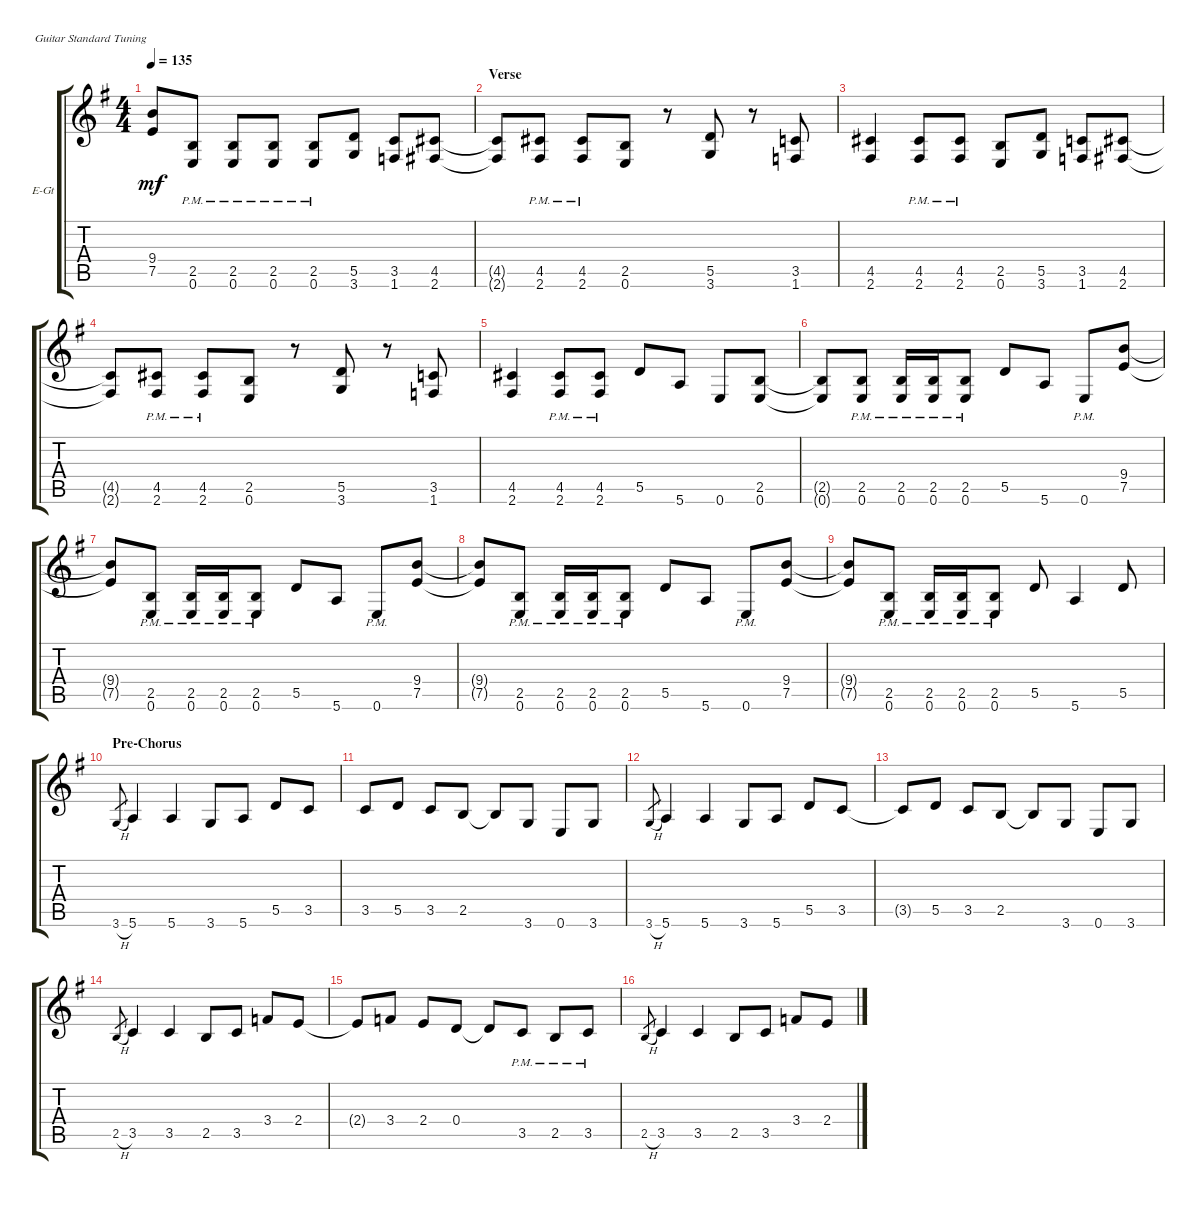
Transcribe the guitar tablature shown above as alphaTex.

\defaultSystemsLayout 4
\bracketExtendMode groupsimilarinstruments
\firstSystemTrackNameOrientation horizontal
\otherSystemsTrackNameOrientation horizontal
\track ("Electric Guitar" "E-Gt") {instrument distortionguitar}
\staff {score tabs}
\tuning (E4 B3 G3 D3 A2 E2)
\ts (4 4)
\tempo 135
\clef g2
\ks g
(9.4{t} 7.5{t}).8{dy mf} (2.5{pm} 0.6{pm}).8 (0.6{pm} 2.5{pm}).8 (2.5{pm} 0.6{pm}).8 (0.6{pm} 2.5{pm}).8 (5.5 3.6).8 (1.6 3.5).8 (4.5 2.6).8 |
\section ("" "Verse")
(4.5{t} 2.6{t}).8 (2.6{pm} 4.5{pm}).8 (2.6{pm} 4.5{pm}).8 (2.5 0.6).8 r.8 (3.6 5.5).8 r.8 (3.5 1.6).8 |
(2.6 4.5).4 (4.5{pm} 2.6{pm}).8 (2.6{pm} 4.5{pm}).8 (2.5 0.6).8 (3.6 5.5).8 (3.5 1.6).8 (2.6 4.5).8 |
(4.5{t} 2.6{t}).8 (2.6{pm} 4.5{pm}).8 (4.5{pm} 2.6{pm}).8 (0.6 2.5).8 r.8 (5.5 3.6).8 r.8 (1.6 3.5).8 |
(2.6 4.5).4 (4.5{pm} 2.6{pm}).8 (4.5{pm} 2.6{pm}).8 5.5.8 5.6.8 0.6.8 (0.6 2.5).8 |
(2.5{t} 0.6{t}).8 (0.6{pm} 2.5{pm}).8 (0.6{pm} 2.5{pm}).16 (0.6{pm} 2.5{pm}).16 (0.6{pm} 2.5{pm}).8 5.5.8 5.6.8 0.6{pm}.8 (7.5 9.4).8 |
(9.4{t} 7.5{t}).8 (2.5{pm} 0.6{pm}).8 (2.5{pm} 0.6{pm}).16 (2.5{pm} 0.6{pm}).16 (2.5{pm} 0.6{pm}).8 5.5.8 5.6.8 0.6{pm}.8 (7.5 9.4).8 |
(9.4{t} 7.5{t}).8 (2.5{pm} 0.6{pm}).8 (2.5{pm} 0.6{pm}).16 (2.5{pm} 0.6{pm}).16 (2.5{pm} 0.6{pm}).8 5.5.8 5.6.8 0.6{pm}.8 (7.5 9.4).8 |
(7.5{t} 9.4{t}).8 (2.5{pm} 0.6{pm}).8 (2.5{pm} 0.6{pm}).16 (2.5{pm} 0.6{pm}).16 (2.5{pm} 0.6{pm}).8 5.5.8 5.6.4 5.5.8 |
\section ("" "Pre-Chorus")
3.6{h}.8{gr} 5.6.4 5.6.4 3.6.8 5.6.8 5.5.8 3.5.8 |
3.5.8 5.5.8 3.5.8 2.5.8 2.5{t}.8 3.6.8 0.6.8 3.6.8 |
3.6{h}.8{gr} 5.6.4 5.6.4 3.6.8 5.6.8 5.5.8 3.5.8 |
3.5{t}.8 5.5.8 3.5.8 2.5.8 2.5{t}.8 3.6.8 0.6.8 3.6.8 |
2.5{h}.8{gr} 3.5.4 3.5.4 2.5.8 3.5.8 3.4.8 2.4.8 |
2.4{t}.8 3.4.8 2.4.8 0.4.8 0.4{t}.8 3.5{pm}.8 2.5{pm}.8 3.5{pm}.8 |
2.5{h}.8{gr} 3.5.4 3.5.4 2.5.8 3.5.8 3.4.8 2.4.8
